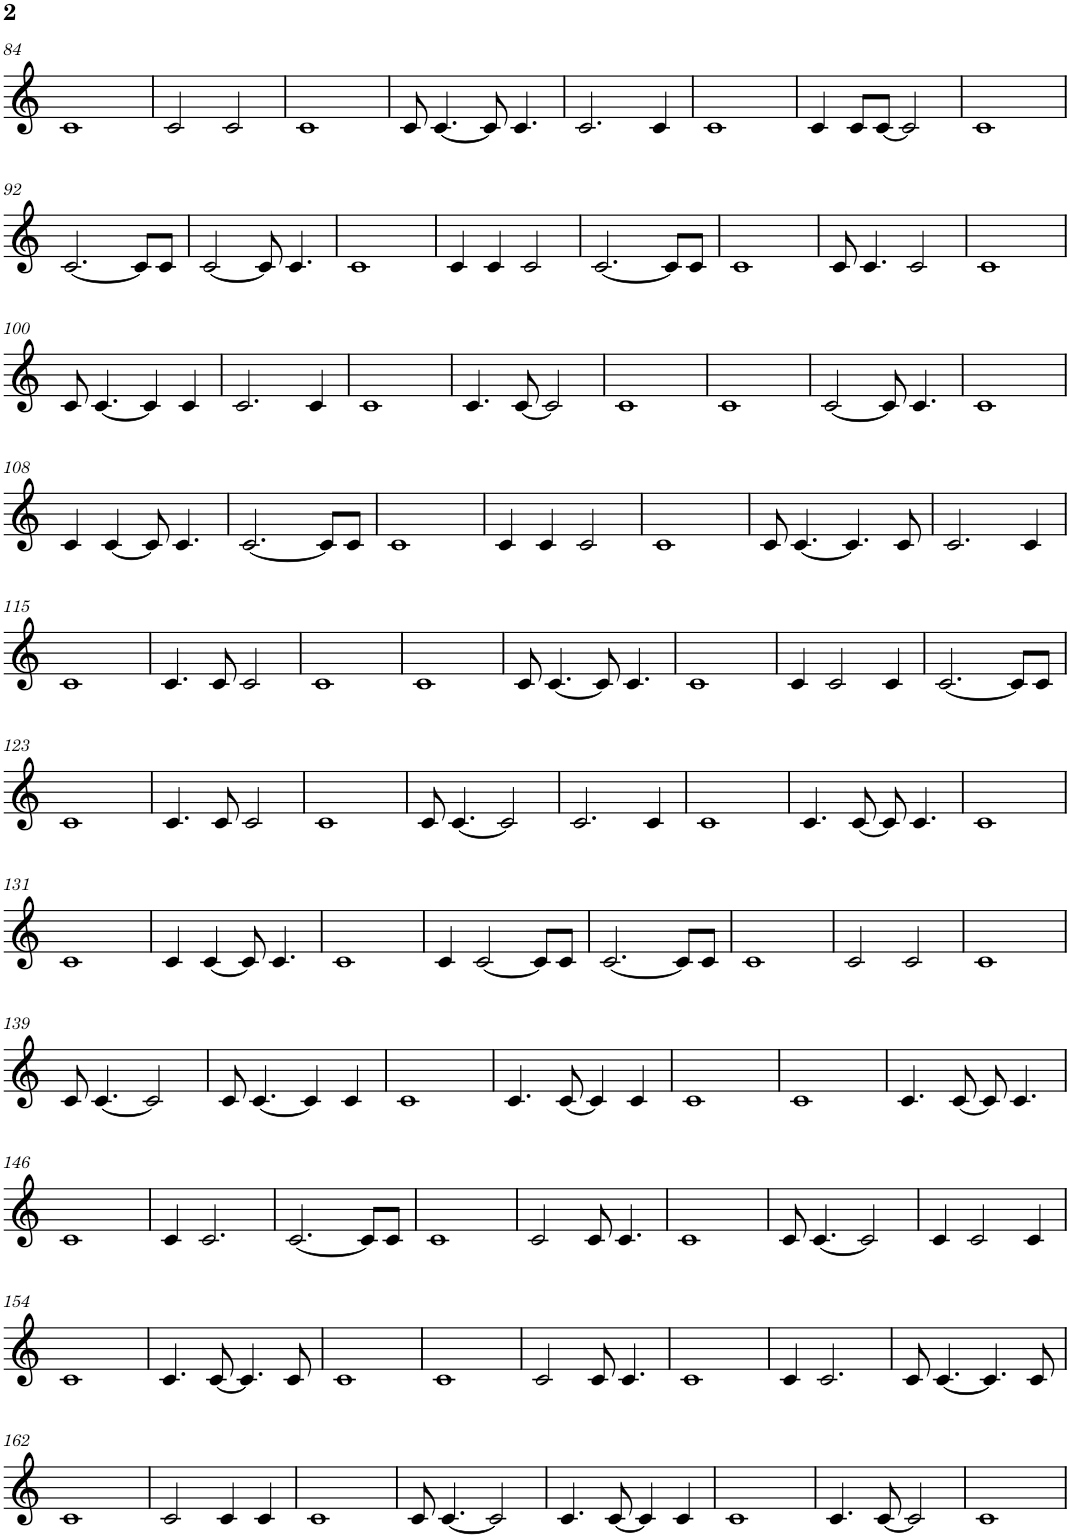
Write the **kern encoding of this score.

**kern
*part1
*staff1
*I"Piano
*I'Pno.
!!LO:PB:g=z
*clefG2
*k[]
*M4/4
=84
1c
=85
2c/
2c/
=86
1c
=87
8c/
[4.c/
8c/]
4.c/
=88
2.c/
4c/
=89
1c
=90
4c/
8c/L
[8c/J
2c/]
=91
1c
!!LO:LB:g=z
=92
[2.c/
8c/L]
8c/J
=93
[2c/
8c/]
4.c/
=94
1c
=95
4c/
4c/
2c/
=96
[2.c/
8c/L]
8c/J
=97
1c
=98
8c/
4.c/
2c/
=99
1c
!!LO:LB:g=z
=100
8c/
[4.c/
4c/]
4c/
=101
2.c/
4c/
=102
1c
=103
4.c/
[8c/
2c/]
=104
1c
=105
1c
=106
[2c/
8c/]
4.c/
=107
1c
!!LO:LB:g=z
=108
4c/
[4c/
8c/]
4.c/
=109
[2.c/
8c/L]
8c/J
=110
1c
=111
4c/
4c/
2c/
=112
1c
=113
8c/
[4.c/
4.c/]
8c/
=114
2.c/
4c/
!!LO:LB:g=z
=115
1c
=116
4.c/
8c/
2c/
=117
1c
=118
1c
=119
8c/
[4.c/
8c/]
4.c/
=120
1c
=121
4c/
2c/
4c/
=122
[2.c/
8c/L]
8c/J
!!LO:LB:g=z
=123
1c
=124
4.c/
8c/
2c/
=125
1c
=126
8c/
[4.c/
2c/]
=127
2.c/
4c/
=128
1c
=129
4.c/
[8c/
8c/]
4.c/
=130
1c
!!LO:LB:g=z
=131
1c
=132
4c/
[4c/
8c/]
4.c/
=133
1c
=134
4c/
[2c/
8c/L]
8c/J
=135
[2.c/
8c/L]
8c/J
=136
1c
=137
2c/
2c/
=138
1c
!!LO:LB:g=z
=139
8c/
[4.c/
2c/]
=140
8c/
[4.c/
4c/]
4c/
=141
1c
=142
4.c/
[8c/
4c/]
4c/
=143
1c
=144
1c
=145
4.c/
[8c/
8c/]
4.c/
!!LO:LB:g=z
=146
1c
=147
4c/
2.c/
=148
[2.c/
8c/L]
8c/J
=149
1c
=150
2c/
8c/
4.c/
=151
1c
=152
8c/
[4.c/
2c/]
=153
4c/
2c/
4c/
!!LO:LB:g=z
=154
1c
=155
4.c/
[8c/
4.c/]
8c/
=156
1c
=157
1c
=158
2c/
8c/
4.c/
=159
1c
=160
4c/
2.c/
=161
8c/
[4.c/
4.c/]
8c/
!!LO:LB:g=z
=162
1c
=163
2c/
4c/
4c/
=164
1c
=165
8c/
[4.c/
2c/]
=166
4.c/
[8c/
4c/]
4c/
=167
1c
=168
4.c/
[8c/
2c/]
=169
1c
=
*-
